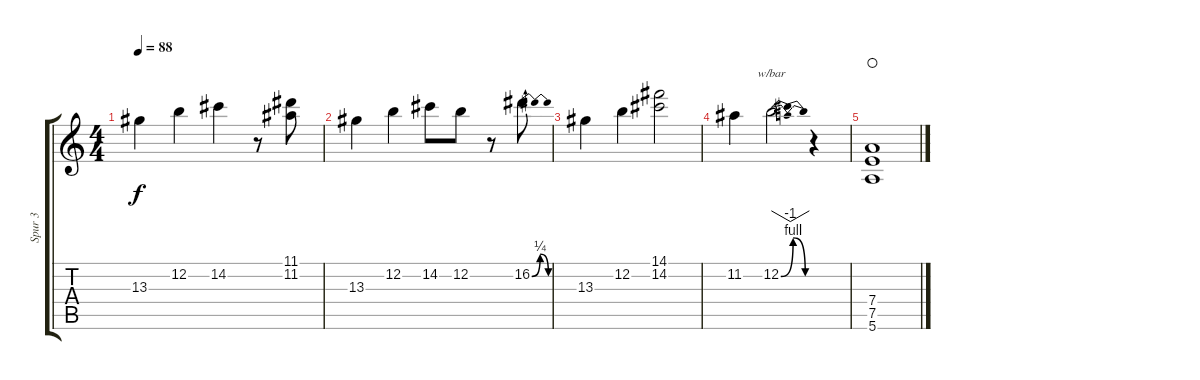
\track ("Spur 3" "Spur 3") {instrument distortionguitar}
\staff {score tabs}
\tuning (E4 B3 G3 D3 A2 E2) {hide}
\ts (4 4)
\tempo 88
\clef g2
\ks c
13.3.4{dy f} 12.2.4 14.2.4 r.8 (11.1 11.2).8 |
13.3.4 12.2.4 14.2.8 12.2.8 r.8 16.2{be (bendrelease 0 0 5 1 5 1 60 0)}.8 |
13.3.4 12.2.4 (14.1 14.2).2 |
11.2.4 12.2{be (bendrelease 0 0 15 4 15 4 60 0)}.2{tbe (dip default 0 0 30 -4 60 0)} r.4 |
(7.4 7.5 5.6).1{waho}
